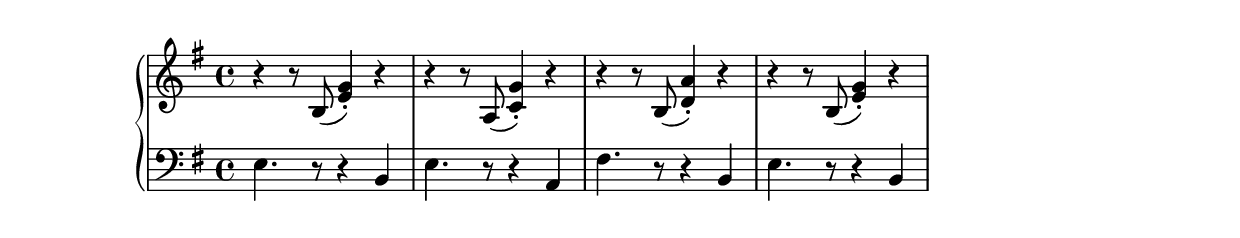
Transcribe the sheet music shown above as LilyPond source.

% lilypond --pspdfopt=TeX -dcrop chasp.ly

\version "2.22.2"
\language "english"

\new GrandStaff <<
\new Staff \relative c'' {
\clef treble
\key g \major

r4
r8
b,8(
<e g>4\staccato)
r4

r4
r8
a,8(
<c g'>4\staccato)
r4

r4
r8
b8(
<d a'>4\staccato)
r4

r4
r8
b8(
<e g>4\staccato)
r4

}


\new Staff \relative c {
\clef bass
\key g \major

e4.
r8
r4
b4

e4.
r8
r4
a,4

f-sharp'4.
r8
r4
b,4

e4.
r8
r4
b4

}
>>